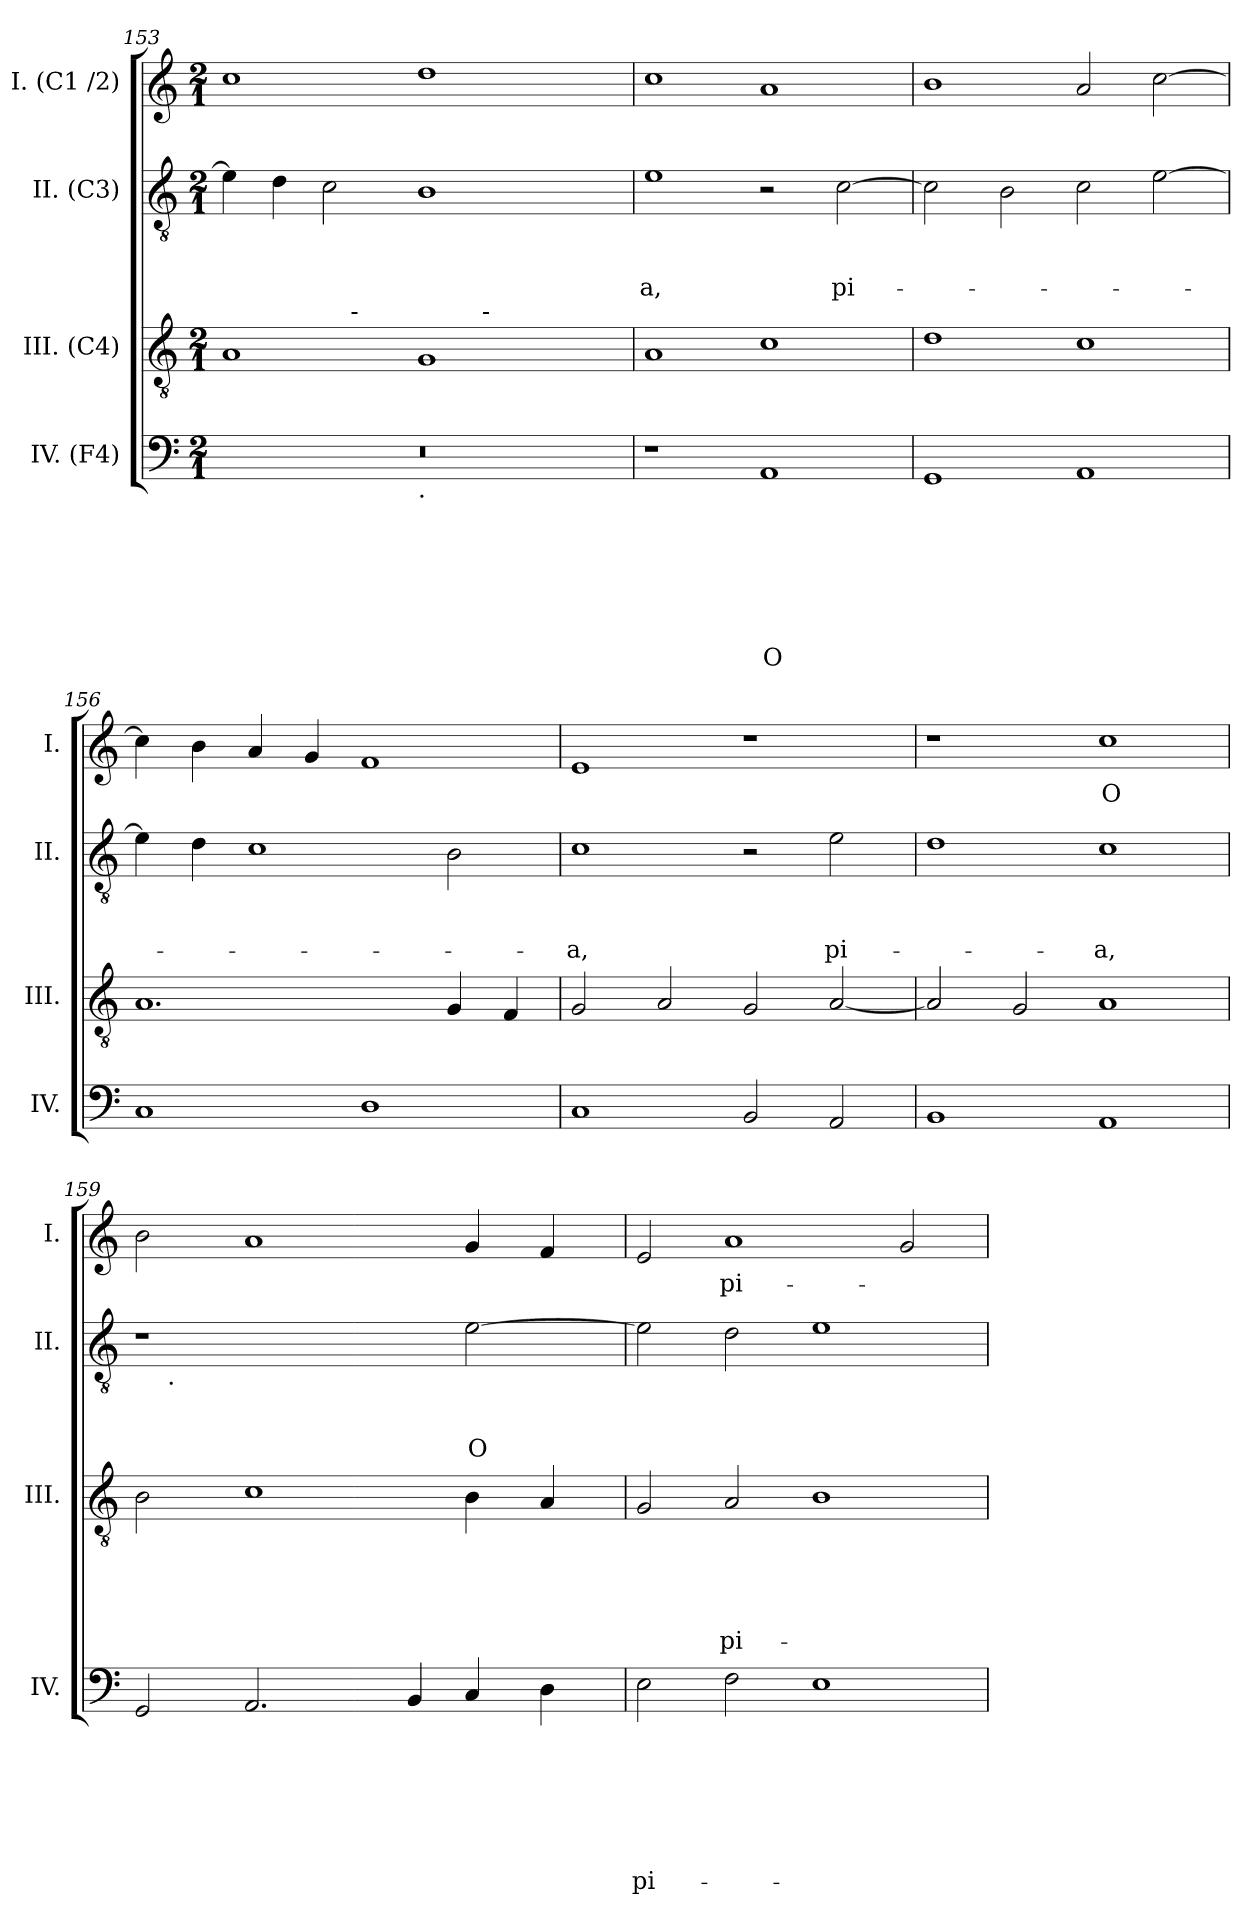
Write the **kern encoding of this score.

**kern	**text	**text	**text	**text	**text	**text	**text	**kern	**text	**text	**text	**text	**text	**kern	**text	**text	**text	**kern	**text
*part4	*part4	*part4	*part4	*part4	*part4	*part4	*part4	*part3	*part3	*part3	*part3	*part3	*part3	*part2	*part2	*part2	*part2	*part1	*part1
*staff4	*staff4	*staff4	*staff4	*staff4	*staff4	*staff4	*staff4	*staff3	*staff3	*staff3	*staff3	*staff3	*staff3	*staff2	*staff2	*staff2	*staff2	*staff1	*staff1
*I"IV. (F4)	*	*	*	*	*	*	*	*I"III. (C4)	*	*	*	*	*	*I"II. (C3)	*	*	*	*I"I. (C1 /2)	*
*I'IV.	*	*	*	*	*	*	*	*I'III.	*	*	*	*	*	*I'II.	*	*	*	*I'I.	*
*clefF4	*	*	*	*	*	*	*	*clefGv2	*	*	*	*	*	*clefGv2	*	*	*	*clefG2	*
*k[]	*	*	*	*	*	*	*	*k[]	*	*	*	*	*	*k[]	*	*	*	*k[]	*
*C:	*	*	*	*	*	*	*	*C:	*	*	*	*	*	*C:	*	*	*	*C:	*
*M2/1	*	*	*	*	*	*	*	*M2/1	*	*	*	*	*	*M2/1	*	*	*	*M2/1	*
=153	=153	=153	=153	=153	=153	=153	=153	=153	=153	=153	=153	=153	=153	=153	=153	=153	=153	=153	=153
!	!	!	!	!	!	!	!	!LO:TX:a:t=-	!	!	!	!	!	!	!	!	!	!	!
*^	*	*	*	*	*	*	*	*^	*	*	*	*	*	*	*	*	*	*	*
*	*	*	*	*	*	*	*	*	*	*^	*	*	*	*	*	*	*	*	*	*	*
0r	1ryy	.	.	.	.	.	.	.	1A<	2ryy	1ryy	.	.	.	.	.	4e\]	.	.	.	1cc	.
.	.	.	.	.	.	.	.	.	.	.	.	.	.	.	.	.	4d\	.	.	.	.	.
.	.	.	.	.	.	.	.	.	.	16.ryy	.	.	.	.	.	.	2c\	.	.	.	.	.
!	!	!	!	!	!	!	!	!	!	!LO:TX:a:t=-	!	!	!	!	!	!	!	!	!	!	!	!
.	.	.	.	.	.	.	.	.	.	1ryy	.	.	.	.	.	.	.	.	.	.	.	.
!	!LO:TX:b:t=.	!	!	!	!	!	!	!	!	!	!	!	!	!	!	!	!	!	!	!	!	!
.	1ryy	.	.	.	.	.	.	.	1G	.	4.ryy	.	.	.	.	.	1B	.	.	.	1dd	.
!	!	!	!	!	!	!	!	!	!	!	!LO:TX:a:t=-	!	!	!	!	!	!	!	!	!	!	!
.	.	.	.	.	.	.	.	.	.	.	2ryy	.	.	.	.	.	.	.	.	.	.	.
.	.	.	.	.	.	.	.	.	.	4ryy	.	.	.	.	.	.	.	.	.	.	.	.
.	.	.	.	.	.	.	.	.	.	8ryy	.	.	.	.	.	.	.	.	.	.	.	.
.	.	.	.	.	.	.	.	.	.	.	8ryy	.	.	.	.	.	.	.	.	.	.	.
.	.	.	.	.	.	.	.	.	.	32ryy	.	.	.	.	.	.	.	.	.	.	.	.
=154	=154	=154	=154	=154	=154	=154	=154	=154	=154	=154	=154	=154	=154	=154	=154	=154	=154	=154	=154	=154	=154	=154
!	!	!	!	!	!	!	!	!	!	!	!	!	!	!	!	!	!	!	!	!LO:LY:b	!	!
*v	*v	*	*	*	*	*	*	*	*	*	*	*	*	*	*	*	*	*	*	*	*	*
*	*	*	*	*	*	*	*	*v	*v	*v	*	*	*	*	*	*	*	*	*	*	*
1r	.	.	.	.	.	.	.	1A	.	.	.	.	.	1e	.	.	-a,	1cc	.
!	!	!	!	!	!	!	!LO:LY:b	!	!	!	!	!	!	!	!	!	!	!	!
1AA	.	.	.	.	.	.	O	1c	.	.	.	.	.	2r	.	.	.	1a	.
!	!	!	!	!	!	!	!	!	!	!	!	!	!	!	!	!	!LO:LY:b	!	!
.	.	.	.	.	.	.	.	.	.	.	.	.	.	[>2c\	.	.	pi-	.	.
=155	=155	=155	=155	=155	=155	=155	=155	=155	=155	=155	=155	=155	=155	=155	=155	=155	=155	=155	=155
1GG	.	.	.	.	.	.	.	1d	.	.	.	.	.	2c\]	.	.	.	1b	.
.	.	.	.	.	.	.	.	.	.	.	.	.	.	2B\	.	.	.	.	.
1AA	.	.	.	.	.	.	.	1c	.	.	.	.	.	2c\	.	.	.	2a/	.
.	.	.	.	.	.	.	.	.	.	.	.	.	.	[>2e\	.	.	.	[>2cc\	.
=156	=156	=156	=156	=156	=156	=156	=156	=156	=156	=156	=156	=156	=156	=156	=156	=156	=156	=156	=156
1C	.	.	.	.	.	.	.	1.A	.	.	.	.	.	4e\]	.	.	.	4cc\]	.
.	.	.	.	.	.	.	.	.	.	.	.	.	.	4d\	.	.	.	4b\	.
.	.	.	.	.	.	.	.	.	.	.	.	.	.	1c	.	.	.	4a/	.
.	.	.	.	.	.	.	.	.	.	.	.	.	.	.	.	.	.	4g/	.
1D	.	.	.	.	.	.	.	.	.	.	.	.	.	.	.	.	.	1f	.
.	.	.	.	.	.	.	.	4G/	.	.	.	.	.	2B\	.	.	.	.	.
.	.	.	.	.	.	.	.	4F/	.	.	.	.	.	.	.	.	.	.	.
!!LO:LB:g=z
=157	=157	=157	=157	=157	=157	=157	=157	=157	=157	=157	=157	=157	=157	=157	=157	=157	=157	=157	=157
!	!	!	!	!	!	!	!	!	!	!	!	!	!	!	!	!	!LO:LY:b	!	!
1C	.	.	.	.	.	.	.	2G/	.	.	.	.	.	1c	.	.	-a,	1e	.
.	.	.	.	.	.	.	.	2A/	.	.	.	.	.	.	.	.	.	.	.
2BB/	.	.	.	.	.	.	.	2G/	.	.	.	.	.	2r	.	.	.	1r	.
!	!	!	!	!	!	!	!	!	!	!	!	!	!	!	!	!	!LO:LY:b	!	!
2AA/	.	.	.	.	.	.	.	[<2A/	.	.	.	.	.	2e\	.	.	pi-	.	.
=158	=158	=158	=158	=158	=158	=158	=158	=158	=158	=158	=158	=158	=158	=158	=158	=158	=158	=158	=158
1BB	.	.	.	.	.	.	.	2A/]	.	.	.	.	.	1d	.	.	.	1r	.
.	.	.	.	.	.	.	.	2G/	.	.	.	.	.	.	.	.	.	.	.
!	!	!	!	!	!	!	!	!	!	!	!	!	!	!	!	!	!LO:LY:b	!	!LO:LY:b
1AA	.	.	.	.	.	.	.	1A	.	.	.	.	.	1c	.	.	-a,	1cc	O
=159	=159	=159	=159	=159	=159	=159	=159	=159	=159	=159	=159	=159	=159	=159	=159	=159	=159	=159	=159
*	*	*	*	*	*	*	*	*	*	*	*	*	*	*^	*	*	*	*	*
2GG/	.	.	.	.	.	.	.	2B\	.	.	.	.	.	1r	16.ryy	.	.	.	2b\	.
!	!	!	!	!	!	!	!	!	!	!	!	!	!	!	!LO:TX:b:t=.	!	!	!	!	!
.	.	.	.	.	.	.	.	.	.	.	.	.	.	.	1ryy	.	.	.	.	.
2.AA/	.	.	.	.	.	.	.	1c	.	.	.	.	.	.	.	.	.	.	1a	.
.	.	.	.	.	.	.	.	.	.	.	.	.	.	2ryy	.	.	.	.	.	.
.	.	.	.	.	.	.	.	.	.	.	.	.	.	.	2ryy	.	.	.	.	.
4BB/	.	.	.	.	.	.	.	.	.	.	.	.	.	.	.	.	.	.	.	.
!	!	!	!	!	!	!	!	!	!	!	!	!	!	!	!	!	!	!LO:LY:b	!	!
4C/	.	.	.	.	.	.	.	4B\	.	.	.	.	.	[>2e\	.	.	.	O	4g/	.
.	.	.	.	.	.	.	.	.	.	.	.	.	.	.	4ryy	.	.	.	.	.
4D\	.	.	.	.	.	.	.	4A/	.	.	.	.	.	.	.	.	.	.	4f/	.
.	.	.	.	.	.	.	.	.	.	.	.	.	.	.	8ryy	.	.	.	.	.
.	.	.	.	.	.	.	.	.	.	.	.	.	.	.	32ryy	.	.	.	.	.
=160	=160	=160	=160	=160	=160	=160	=160	=160	=160	=160	=160	=160	=160	=160	=160	=160	=160	=160	=160	=160
!	!	!	!	!	!	!	!LO:LY:b	!	!	!	!	!	!	!	!	!	!	!	!	!
*	*	*	*	*	*	*	*	*	*	*	*	*	*	*v	*v	*	*	*	*	*
2E\	.	.	.	.	.	.	pi-	2G/	.	.	.	.	.	2e\]	.	.	.	2e/	.
!	!	!	!	!	!	!	!	!	!	!	!	!	!LO:LY:b	!	!	!	!	!	!LO:LY:b
2F\	.	.	.	.	.	.	.	2A/	.	.	.	.	pi-	2d\	.	.	.	1a	pi-
1E	.	.	.	.	.	.	.	1B	.	.	.	.	.	1e	.	.	.	.	.
.	.	.	.	.	.	.	.	.	.	.	.	.	.	.	.	.	.	2g/	.
=	=	=	=	=	=	=	=	=	=	=	=	=	=	=	=	=	=	=	=
*-	*-	*-	*-	*-	*-	*-	*-	*-	*-	*-	*-	*-	*-	*-	*-	*-	*-	*-	*-
